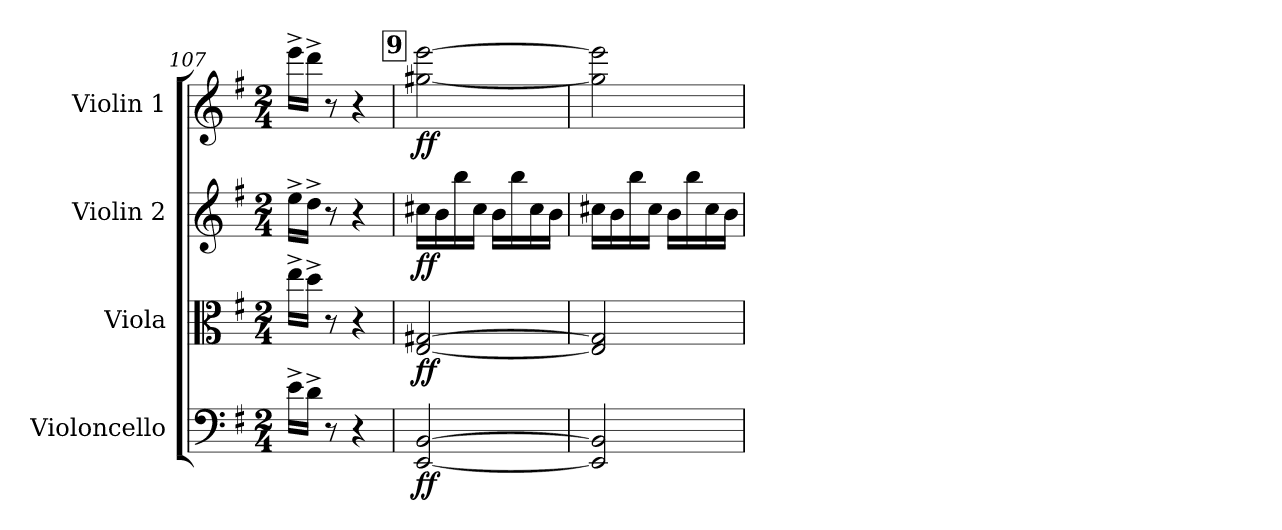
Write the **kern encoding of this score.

**kern	**dynam	**kern	**dynam	**kern	**dynam	**kern	**dynam
*part4	*part4	*part3	*part3	*part2	*part2	*part1	*part1
*staff4	*staff4	*staff3	*staff3	*staff2	*staff2	*staff1	*staff1
*I"Violoncello	*	*I"Viola	*	*I"Violin 2	*	*I"Violin 1	*
*I'Vc	*	*I'Vla	*	*I'Vln	*	*I'Vln	*
*clefF4	*	*clefC3	*	*clefG2	*	*clefG2	*
*k[f#]	*	*k[f#]	*	*k[f#]	*	*k[f#]	*
*M2/4	*	*M2/4	*	*M2/4	*	*M2/4	*
=107	=107	=107	=107	=107	=107	=107	=107
16e^\LL	.	16ee^\LL	.	16ee^\LL	.	16eee^\LL	.
16d^\JJ	.	16dd^\JJ	.	16dd^\JJ	.	16ddd^\JJ	.
8r	.	8r	.	8r	.	8r	.
4r	.	4r	.	4r	.	4r	.
!!LO:LB:g=z
!!LO:REH:place=s1:a:B:cj:fs=14:t=9
=108	=108	=108	=108	=108	=108	=108	=108
!	!LO:DY:b	!	!LO:DY:b	!	!LO:DY:b	!	!LO:DY:b
[2EE/ [2BB/	ff	[2E/ [2G#X/	ff	16cc#X\LL	ff	[2gg#X\ [2eee\	ff
.	.	.	.	16b\	.	.	.
.	.	.	.	16bb\	.	.	.
.	.	.	.	16cc#\JJ	.	.	.
.	.	.	.	16b\LL	.	.	.
.	.	.	.	16bb\	.	.	.
.	.	.	.	16cc#\	.	.	.
.	.	.	.	16b\JJ	.	.	.
=109	=109	=109	=109	=109	=109	=109	=109
2EE/] 2BB/]	.	2E/] 2G#/]	.	16cc#X\LL	.	2gg#\] 2eee\]	.
.	.	.	.	16b\	.	.	.
.	.	.	.	16bb\	.	.	.
.	.	.	.	16cc#\JJ	.	.	.
.	.	.	.	16b\LL	.	.	.
.	.	.	.	16bb\	.	.	.
.	.	.	.	16cc#\	.	.	.
.	.	.	.	16b\JJ	.	.	.
=	=	=	=	=	=	=	=
*-	*-	*-	*-	*-	*-	*-	*-
